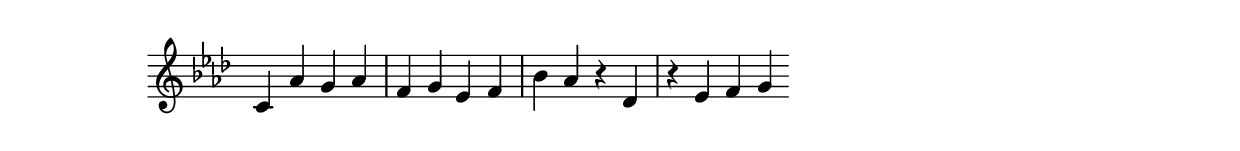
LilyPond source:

#(ly:set-option 'midi-extension "mid")
\version "2.12.3"
\include "english.ly"
\header{ 
}
%{
Mode: phrygian

| S d P d | m P g m | n d - r | - g m P |

%}
melody = {
\once \override Staff.TimeSignature #'stencil = ##f
\clef treble
\key c 
\phrygian
\cadenzaOn
  c'4 af'4 g'4 af'4 \bar "|"  f'4 g'4 ef'4 f'4 \bar "|"  bf'4 af'4 r4 df'4 \bar "|"  r4 ef'4 f'4 g'4 \bar "|" \bar "" \break 
 }
text = \lyricmode {
              
}
\score{

<<
\new Voice = "one" {
\melody
}
\new Lyrics \lyricsto "one" \text
>>
\layout {
\context {
\Score
}
}
\midi {
\context {
\Score
tempoWholesPerMinute = #(ly:make-moment 200 4)
}
}
}